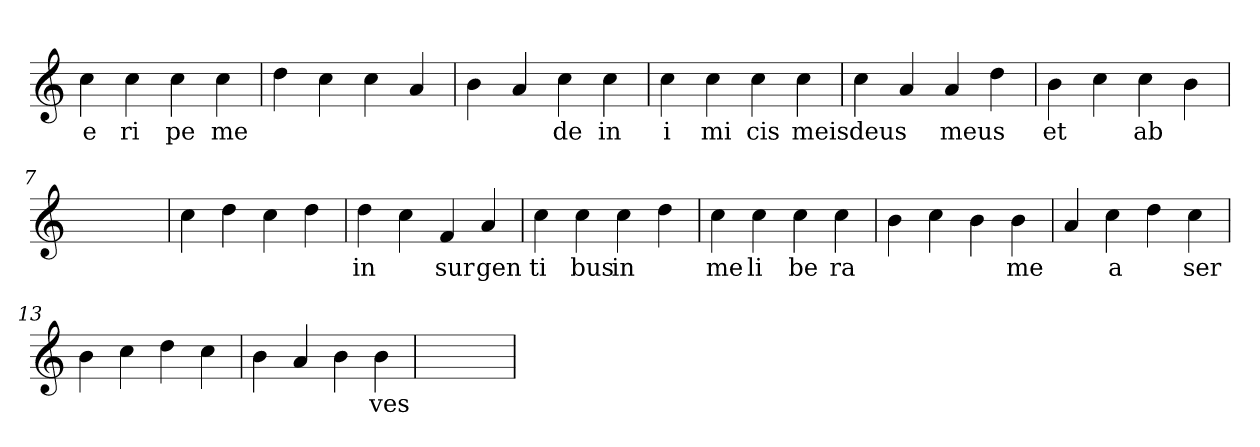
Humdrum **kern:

**kern	**text
*part1	*part1
*staff1	*staff1
*clefG2	*
=1	=1
4cc	e
4cc	ri
4cc	pe
4cc	me
=2	=2
4dd	.
4cc	.
4cc	.
4a	.
=3	=3
4b	.
4a	.
4cc	de
4cc	in
=4	=4
4cc	i
4cc	mi
4cc	cis
4cc	meis
=5	=5
4cc	deus
4a	.
4a	meus
4dd	.
=6	=6
4b	et
4cc	.
4cc	ab
4b	.
=7	=7
1ryy	.
=7	=7
4cc	.
4dd	.
4cc	.
4dd	.
=8	=8
4dd	in
4cc	.
4f	sur
4a	gen
=9	=9
4cc	ti
4cc	bus
4cc	in
4dd	.
=10	=10
4cc	me
4cc	li
4cc	be
4cc	ra
=11	=11
4b	.
4cc	.
4b	.
4b	me
=12	=12
4a	.
4cc	a
4dd	.
4cc	ser
=13	=13
4b	.
4cc	.
4dd	.
4cc	.
=14	=14
4b	.
4a	.
4b	.
4b	ves
=15	=15
1ryy	.
=	=
*-	*-
